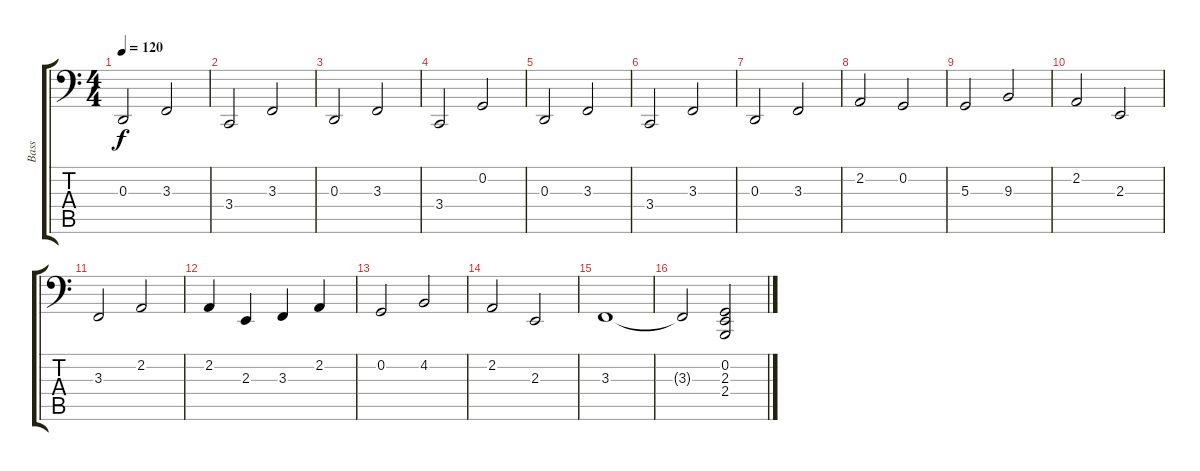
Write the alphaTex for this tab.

\track ("Bass" "Bass") {instrument acousticgrandpiano}
\staff {score tabs}
\tuning (C3 G2 D2 A1 E1 B0) {hide}
\ts (4 4)
\tempo 120
\clef f4
\ks c
0.3.2{dy f} 3.3.2 |
3.4.2 3.3.2 |
0.3.2 3.3.2 |
3.4.2 0.2.2 |
0.3.2 3.3.2 |
3.4.2 3.3.2 |
0.3.2 3.3.2 |
2.2.2 0.2.2 |
5.3.2 9.3.2 |
2.2.2 2.3.2 |
3.3.2 2.2.2 |
2.2.4 2.3.4 3.3.4 2.2.4 |
0.2.2 4.2.2 |
2.2.2 2.3.2 |
3.3.1 |
3.3{t}.2 (0.2 2.3 2.4).2
